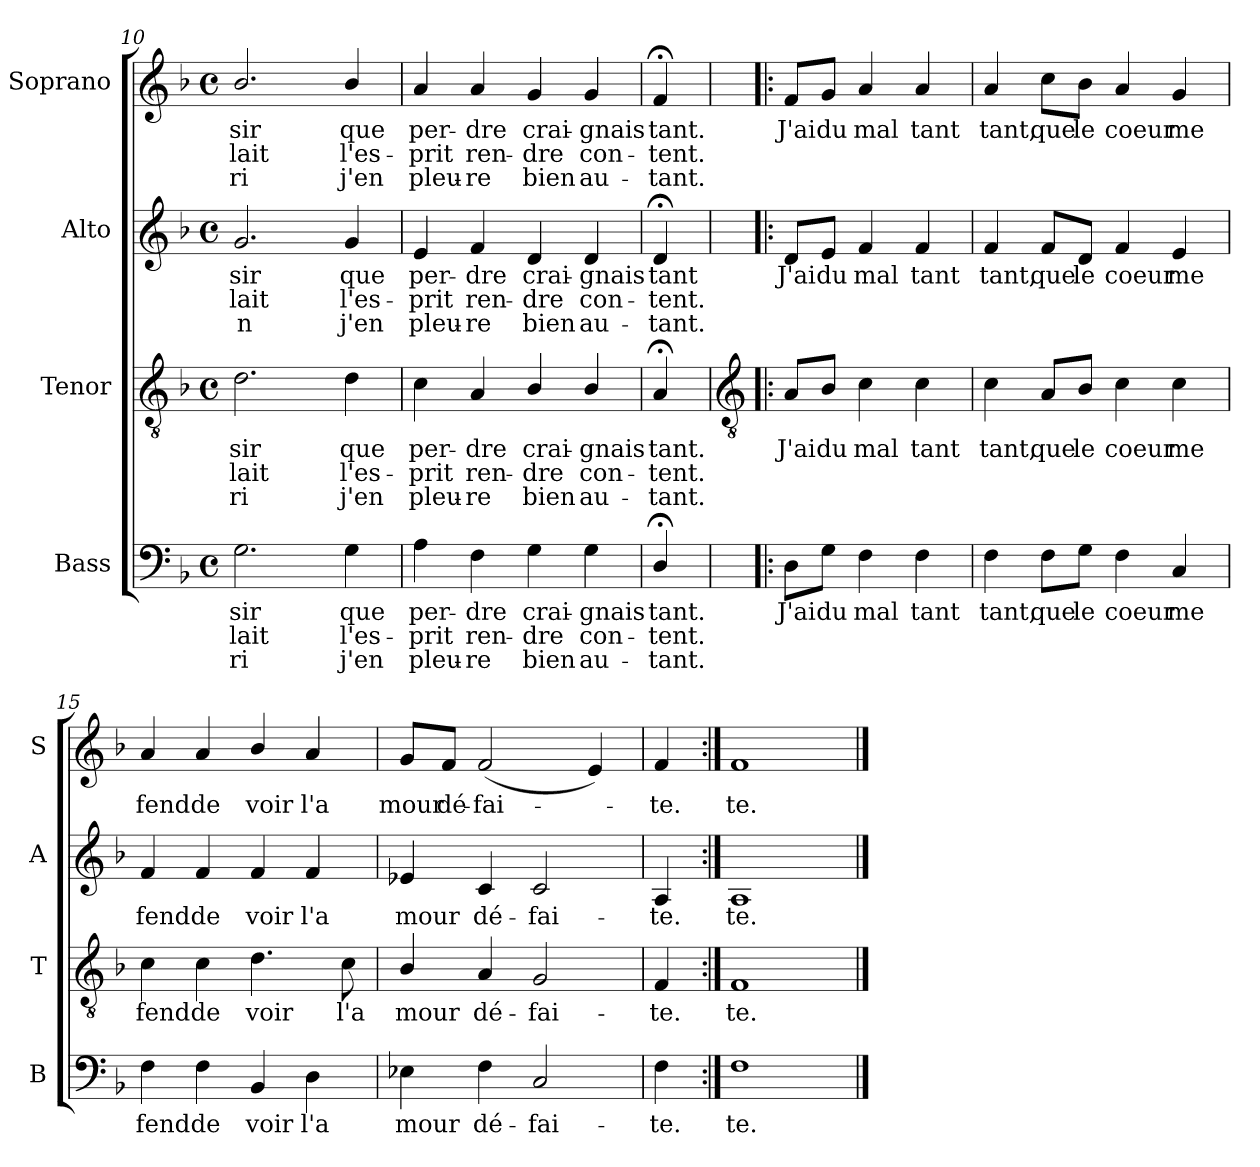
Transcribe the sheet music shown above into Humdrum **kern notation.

**kern	**text	**text	**text	**kern	**text	**text	**text	**kern	**text	**text	**text	**kern	**text	**text	**text
*part4	*part4	*part4	*part4	*part3	*part3	*part3	*part3	*part2	*part2	*part2	*part2	*part1	*part1	*part1	*part1
*staff4	*staff4	*staff4	*staff4	*staff3	*staff3	*staff3	*staff3	*staff2	*staff2	*staff2	*staff2	*staff1	*staff1	*staff1	*staff1
*I"Bass	*	*	*	*I"Tenor	*	*	*	*I"Alto	*	*	*	*I"Soprano	*	*	*
*I'B	*	*	*	*I'T	*	*	*	*I'A	*	*	*	*I'S	*	*	*
*clefF4	*	*	*	*clefGv2	*	*	*	*clefG2	*	*	*	*clefG2	*	*	*
*k[b-]	*	*	*	*k[b-]	*	*	*	*k[b-]	*	*	*	*k[b-]	*	*	*
*F:	*	*	*	*F:	*	*	*	*F:	*	*	*	*F:	*	*	*
*M4/4	*	*	*	*M4/4	*	*	*	*M4/4	*	*	*	*M4/4	*	*	*
*met(c)	*	*	*	*met(c)	*	*	*	*met(c)	*	*	*	*met(c)	*	*	*
=10	=10	=10	=10	=10	=10	=10	=10	=10	=10	=10	=10	=10	=10	=10	=10
!	!LO:LY:b	!LO:LY:b	!LO:LY:b	!	!LO:LY:b	!LO:LY:b	!LO:LY:b	!	!LO:LY:b	!LO:LY:b	!LO:LY:b	!	!LO:LY:b	!LO:LY:b	!LO:LY:b
2.G	sir	lait	ri	2.d	sir	lait	ri	2.g	sir	lait	n	2.b-/	sir	lait	ri
!	!LO:LY:b	!LO:LY:b	!LO:LY:b	!	!LO:LY:b	!LO:LY:b	!LO:LY:b	!	!LO:LY:b	!LO:LY:b	!LO:LY:b	!	!LO:LY:b	!LO:LY:b	!LO:LY:b
4G	que	l'es-	-j'en	4d	que	l'es-	-j'en	4g	que	l'es-	-j'en	4b-/	que	l'es-	-j'en
=11	=11	=11	=11	=11	=11	=11	=11	=11	=11	=11	=11	=11	=11	=11	=11
!	!LO:LY:b	!LO:LY:b	!LO:LY:b	!	!LO:LY:b	!LO:LY:b	!LO:LY:b	!	!LO:LY:b	!LO:LY:b	!LO:LY:b	!	!LO:LY:b	!LO:LY:b	!LO:LY:b
4A	per-	-prit	pleu-	4c	per-	-prit	pleu-	4e	per-	-prit	pleu-	4a	per-	-prit	pleu-
!	!LO:LY:b	!LO:LY:b	!LO:LY:b	!	!LO:LY:b	!LO:LY:b	!LO:LY:b	!	!LO:LY:b	!LO:LY:b	!LO:LY:b	!	!LO:LY:b	!LO:LY:b	!LO:LY:b
4F	-dre	ren-	-re	4A	-dre	ren-	-re	4f	-dre	ren-	-re	4a	-dre	ren-	-re
!	!LO:LY:b	!LO:LY:b	!LO:LY:b	!	!LO:LY:b	!LO:LY:b	!LO:LY:b	!	!LO:LY:b	!LO:LY:b	!LO:LY:b	!	!LO:LY:b	!LO:LY:b	!LO:LY:b
4G	crai-	-dre	bien	4B-/	crai-	-dre	bien	4d	crai-	-dre	bien	4g	crai-	-dre	bien
!	!LO:LY:b	!LO:LY:b	!LO:LY:b	!	!LO:LY:b	!LO:LY:b	!LO:LY:b	!	!LO:LY:b	!LO:LY:b	!LO:LY:b	!	!LO:LY:b	!LO:LY:b	!LO:LY:b
4G	gnais	con-	-au-	4B-/	gnais	con-	-au-	4d	gnais	con-	-au-	4g	gnais	con-	-au-
=12	=12	=12	=12	=12	=12	=12	=12	=12	=12	=12	=12	=12	=12	=12	=12
!	!LO:LY:b	!LO:LY:b	!LO:LY:b	!	!LO:LY:b	!LO:LY:b	!LO:LY:b	!	!LO:LY:b	!LO:LY:b	!LO:LY:b	!	!LO:LY:b	!LO:LY:b	!LO:LY:b
4D;</	-tant.	tent.	tant.	4A;<	-tant.	tent.	tant.	4d;<	-tant	tent.	tant.	4f;<	-tant.	tent.	tant.
!!LO:LB:g=z
=13!|:	=13!|:	=13!|:	=13!|:	=13!|:	=13!|:	=13!|:	=13!|:	=13!|:	=13!|:	=13!|:	=13!|:	=13!|:	=13!|:	=13!|:	=13!|:
*	*	*	*	*clefGv2	*	*	*	*	*	*	*	*	*	*	*
!	!LO:LY:b	!	!	!	!LO:LY:b	!	!	!	!LO:LY:b	!	!	!	!LO:LY:b	!	!
8D\L	J'ai	.	.	8A/L	J'ai	.	.	8d/L	J'ai	.	.	8f/L	J'ai	.	.
!	!LO:LY:b	!	!	!	!LO:LY:b	!	!	!	!LO:LY:b	!	!	!	!LO:LY:b	!	!
8G\J	du	.	.	8B-/J	du	.	.	8e/J	du	.	.	8g/J	du	.	.
!	!LO:LY:b	!	!	!	!LO:LY:b	!	!	!	!LO:LY:b	!	!	!	!LO:LY:b	!	!
4F	mal	.	.	4c	mal	.	.	4f	mal	.	.	4a	mal	.	.
!	!LO:LY:b	!	!	!	!LO:LY:b	!	!	!	!LO:LY:b	!	!	!	!LO:LY:b	!	!
4F	tant	.	.	4c	tant	.	.	4f	tant	.	.	4a	tant	.	.
=14	=14	=14	=14	=14	=14	=14	=14	=14	=14	=14	=14	=14	=14	=14	=14
!	!LO:LY:b	!	!	!	!LO:LY:b	!	!	!	!LO:LY:b	!	!	!	!LO:LY:b	!	!
4F	tant,	.	.	4c	tant,	.	.	4f	tant,	.	.	4a	tant,	.	.
!	!LO:LY:b	!	!	!	!LO:LY:b	!	!	!	!LO:LY:b	!	!	!	!LO:LY:b	!	!
8F\L	que	.	.	8A/L	que	.	.	8f/L	que	.	.	8cc\L	que	.	.
!	!LO:LY:b	!	!	!	!LO:LY:b	!	!	!	!LO:LY:b	!	!	!	!LO:LY:b	!	!
8G\J	le	.	.	8B-/J	le	.	.	8d/J	le	.	.	8b-\J	le	.	.
!	!LO:LY:b	!	!	!	!LO:LY:b	!	!	!	!LO:LY:b	!	!	!	!LO:LY:b	!	!
4F	coeur	.	.	4c	coeur	.	.	4f	coeur	.	.	4a	coeur	.	.
!	!LO:LY:b	!	!	!	!LO:LY:b	!	!	!	!LO:LY:b	!	!	!	!LO:LY:b	!	!
4C	me	.	.	4c	me	.	.	4e	me	.	.	4g	me	.	.
=15	=15	=15	=15	=15	=15	=15	=15	=15	=15	=15	=15	=15	=15	=15	=15
!	!LO:LY:b	!	!	!	!LO:LY:b	!	!	!	!LO:LY:b	!	!	!	!LO:LY:b	!	!
4F	fend	.	.	4c	fend	.	.	4f	fend	.	.	4a	fend	.	.
!	!LO:LY:b	!	!	!	!LO:LY:b	!	!	!	!LO:LY:b	!	!	!	!LO:LY:b	!	!
4F	de	.	.	4c	de	.	.	4f	de	.	.	4a	de	.	.
!	!LO:LY:b	!	!	!	!LO:LY:b	!	!	!	!LO:LY:b	!	!	!	!LO:LY:b	!	!
4BB-	voir	.	.	4.d	voir	.	.	4f	voir	.	.	4b-/	voir	.	.
!	!LO:LY:b	!	!	!	!	!	!	!	!LO:LY:b	!	!	!	!LO:LY:b	!	!
4D	l'a	.	.	.	.	.	.	4f	l'a	.	.	4a	l'a	.	.
!	!	!	!	!	!LO:LY:b	!	!	!	!	!	!	!	!	!	!
.	.	.	.	8c	l'a	.	.	.	.	.	.	.	.	.	.
=16	=16	=16	=16	=16	=16	=16	=16	=16	=16	=16	=16	=16	=16	=16	=16
!	!LO:LY:b	!	!	!	!LO:LY:b	!	!	!	!LO:LY:b	!	!	!	!LO:LY:b	!	!
4E-X	mour	.	.	4B-/	mour	.	.	4e-X	mour	.	.	8g/L	mour	.	.
!	!	!	!	!	!	!	!	!	!	!	!	!	!LO:LY:b	!	!
.	.	.	.	.	.	.	.	.	.	.	.	8f/J	dé-	.	.
!	!LO:LY:b	!	!	!	!LO:LY:b	!	!	!	!LO:LY:b	!	!	!	!LO:LY:b	!	!
4F	dé-	.	.	4A	dé-	.	.	4c	dé-	.	.	(<2f	-fai-	.	.
!	!LO:LY:b	!	!	!	!LO:LY:b	!	!	!	!LO:LY:b	!	!	!	!	!	!
2C	-fai-	.	.	2G	-fai-	.	.	2c	-fai-	.	.	.	.	.	.
.	.	.	.	.	.	.	.	.	.	.	.	4e)	.	.	.
=17	=17	=17	=17	=17	=17	=17	=17	=17	=17	=17	=17	=17	=17	=17	=17
!	!LO:LY:b	!	!	!	!LO:LY:b	!	!	!	!LO:LY:b	!	!	!	!LO:LY:b	!	!
4F	-te.	.	.	4F	-te.	.	.	4A	-te.	.	.	4f	te.	.	.
=18:|!	=18:|!	=18:|!	=18:|!	=18:|!	=18:|!	=18:|!	=18:|!	=18:|!	=18:|!	=18:|!	=18:|!	=18:|!	=18:|!	=18:|!	=18:|!
!	!LO:LY:b	!	!	!	!LO:LY:b	!	!	!	!LO:LY:b	!	!	!	!LO:LY:b	!	!
1F	te.	.	.	1F	te.	.	.	1A	te.	.	.	1f	te.	.	.
==	==	==	==	==	==	==	==	==	==	==	==	==	==	==	==
*-	*-	*-	*-	*-	*-	*-	*-	*-	*-	*-	*-	*-	*-	*-	*-
